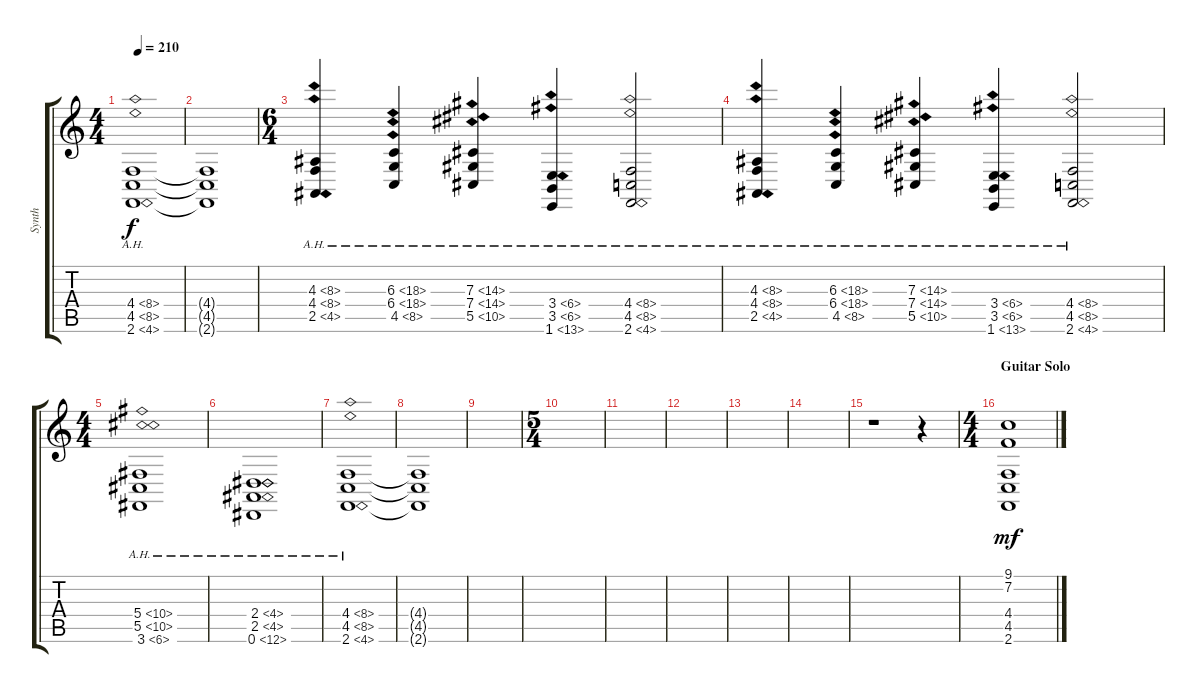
\track ("Synth" "Synth") {instrument stringensemble1}
\staff {score tabs}
\tuning (Eb4 Bb3 Gb3 Db3 Ab2 Eb2) {hide}
\ts (4 4)
\tempo 210
\clef g2
\ks c
(4.4{ah 4} 4.5{ah 4} 2.6{ah 2}).1{dy f} |
(4.4{t} 4.5{t} 2.6{t}).1 |
\ts (6 4)
(4.3{ah 4} 4.4{ah 4} 2.5{ah 2}).4 (6.3{ah 12} 6.4{ah 12} 4.5{ah 4}).4 (7.3{ah 7} 7.4{ah 7} 5.5{ah 5}).4 (3.4{ah 3} 3.5{ah 3} 1.6{ah 12}).4 (4.4{ah 4} 4.5{ah 4} 2.6{ah 2}).2 |
(4.3{ah 4} 4.4{ah 4} 2.5{ah 2}).4 (6.3{ah 12} 6.4{ah 12} 4.5{ah 4}).4 (7.3{ah 7} 7.4{ah 7} 5.5{ah 5}).4 (3.4{ah 3} 3.5{ah 3} 1.6{ah 12}).4 (4.4{ah 4} 4.5{ah 4} 2.6{ah 2}).2 |
\ts (4 4)
(5.4{ah 5} 5.5{ah 5} 3.6{ah 3}).1 |
(2.4{ah 2} 2.5{ah 2} 0.6{ah 12}).1 |
(4.4{ah 4} 4.5{ah 4} 2.6{ah 2}).1 |
(4.4{t} 4.5{t} 2.6{t}).1 |
|
\ts (5 4)
|
|
|
|
|
r.1 r.4 |
\ts (4 4)
\section ("" "Guitar Solo")
(9.1 7.2 4.4 4.5 2.6).1{dy mf instrument stringensemble1}
